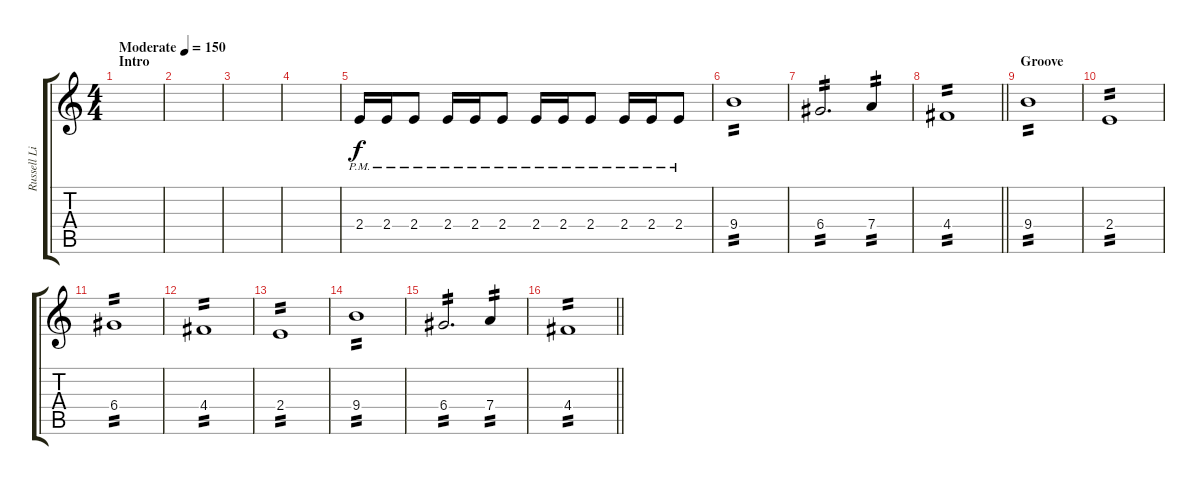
\track ("Russell Lissack" "Russell Li") {instrument electricguitarmuted}
\staff {score tabs}
\tuning (E4 B3 G3 D3 A2 E2) {hide}
\ts (4 4)
\section ("" "Intro")
\tempo (150 "Moderate")
\clef g2
\ks c
|
|
|
|
2.4{pm}.16 2.4{pm}.16 2.4{pm}.8 2.4{pm}.16 2.4{pm}.16 2.4{pm}.8 2.4{pm}.16 2.4{pm}.16 2.4{pm}.8 2.4{pm}.16 2.4{pm}.16 2.4{pm}.8 |
9.4.1{tp 2} |
6.4.2{d tp 2} 7.4.4{tp 2} |
\barLineRight lightlight
4.4.1{tp 2} |
\section ("" "Groove")
9.4.1{tp 2} |
2.4.1{tp 2} |
6.4.1{tp 2} |
4.4.1{tp 2} |
2.4.1{tp 2} |
9.4.1{tp 2} |
6.4.2{d tp 2} 7.4.4{tp 2} |
\barLineRight lightlight
4.4.1{tp 2}
